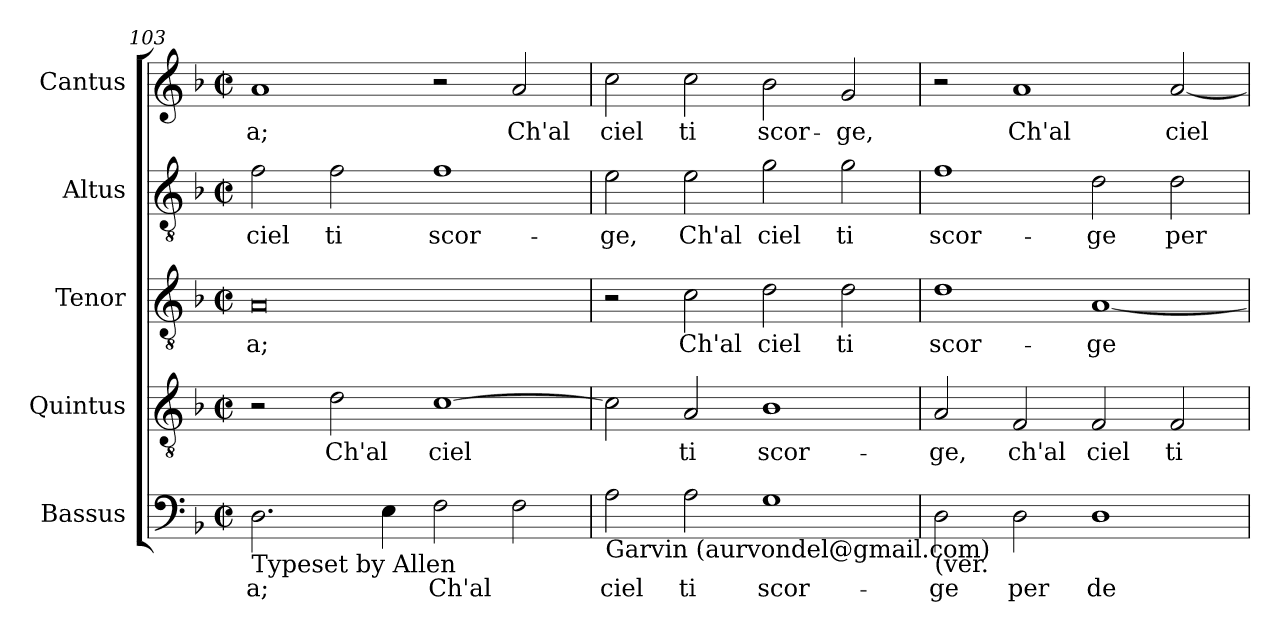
**kern	**text	**kern	**text	**kern	**text	**kern	**text	**kern	**text
*part5	*part5	*part4	*part4	*part3	*part3	*part2	*part2	*part1	*part1
*staff5	*staff5	*staff4	*staff4	*staff3	*staff3	*staff2	*staff2	*staff1	*staff1
*I"Bassus	*	*I"Quintus	*	*I"Tenor	*	*I"Altus	*	*I"Cantus	*
*I'Bassus	*	*I'Quintus	*	*I'Tenor	*	*I'Altus	*	*I'Cantus	*
*clefF4	*	*clefGv2	*	*clefGv2	*	*clefGv2	*	*clefG2	*
*k[b-]	*	*k[b-]	*	*k[b-]	*	*k[b-]	*	*k[b-]	*
*F:	*	*F:	*	*F:	*	*F:	*	*F:	*
*M2/2	*	*M2/2	*	*M2/2	*	*M2/2	*	*M2/2	*
*met(c|)	*	*met(c|)	*	*met(c|)	*	*met(c|)	*	*met(c|)	*
=103	=103	=103	=103	=103	=103	=103	=103	=103	=103
!LO:TX:b:t=Typeset by Allen	!	!	!	!	!	!	!	!	!
!	!LO:LY:b:cj	!	!	!	!LO:LY:b:cj	!	!LO:LY:b:cj	!	!LO:LY:b:cj
2.D\	-a;	2r	.	0A	-a;	2f\	ciel	1a	-a;
!	!	!	!LO:LY:b:cj	!	!	!	!LO:LY:b:cj	!	!
.	.	2d\	Ch'al	.	.	2f\	ti	.	.
!	!LO:LY:b:cj	!	!	!	!	!	!	!	!
4E\	.	.	.	.	.	.	.	.	.
!	!LO:LY:b:cj	!	!LO:LY:b:cj	!	!	!	!LO:LY:b:cj	!	!
2F\	Ch'al	[>1c	ciel	.	.	1f	scor-	2r	.
!	!LO:LY:b:cj	!	!	!	!	!	!	!	!LO:LY:b:cj
2F\	.	.	.	.	.	.	.	2a/	Ch'al
=104	=104	=104	=104	=104	=104	=104	=104	=104	=104
!LO:TX:b:t=Garvin (aurvondel@gmail.com)	!	!	!	!	!	!	!	!	!
!	!LO:LY:b:cj	!	!LO:LY:b:cj	!	!	!	!LO:LY:b:cj	!	!LO:LY:b:cj
2A\	ciel	2c\]	.	2r	.	2e\	-ge,	2cc\	ciel
!	!LO:LY:b:cj	!	!LO:LY:b:cj	!	!LO:LY:b:cj	!	!LO:LY:b:cj	!	!LO:LY:b:cj
2A\	ti	2A/	ti	2c\	Ch'al	2e\	Ch'al	2cc\	ti
!	!LO:LY:b:cj	!	!LO:LY:b:cj	!	!LO:LY:b:cj	!	!LO:LY:b:cj	!	!LO:LY:b:cj
1G	scor-	1B-	scor-	2d\	ciel	2g\	ciel	2b-\	scor-
!	!	!	!	!	!LO:LY:b:cj	!	!LO:LY:b:cj	!	!LO:LY:b:cj
.	.	.	.	2d\	ti	2g\	ti	2g/	-ge,
=105	=105	=105	=105	=105	=105	=105	=105	=105	=105
!LO:TX:b:t=(ver.	!	!	!	!	!	!	!	!	!
!	!LO:LY:b:cj	!	!LO:LY:b:cj	!	!LO:LY:b:cj	!	!LO:LY:b:cj	!	!
2D\	-ge	2A/	-ge,	1d	scor-	1f	scor-	2r	.
!	!LO:LY:b:cj	!	!LO:LY:b:cj	!	!	!	!	!	!LO:LY:b:cj
2D\	per	2F/	ch'al	.	.	.	.	1a	Ch'al
!	!LO:LY:b:cj	!	!LO:LY:b:cj	!	!LO:LY:b:cj	!	!LO:LY:b:cj	!	!
1D	de-	2F/	ciel	[<1A	-ge	2d\	-ge	.	.
!	!	!	!LO:LY:b:cj	!	!	!	!LO:LY:b:cj	!	!LO:LY:b:cj
.	.	2F/	ti	.	.	2d\	per	[<2a/	ciel
=	=	=	=	=	=	=	=	=	=
*-	*-	*-	*-	*-	*-	*-	*-	*-	*-
